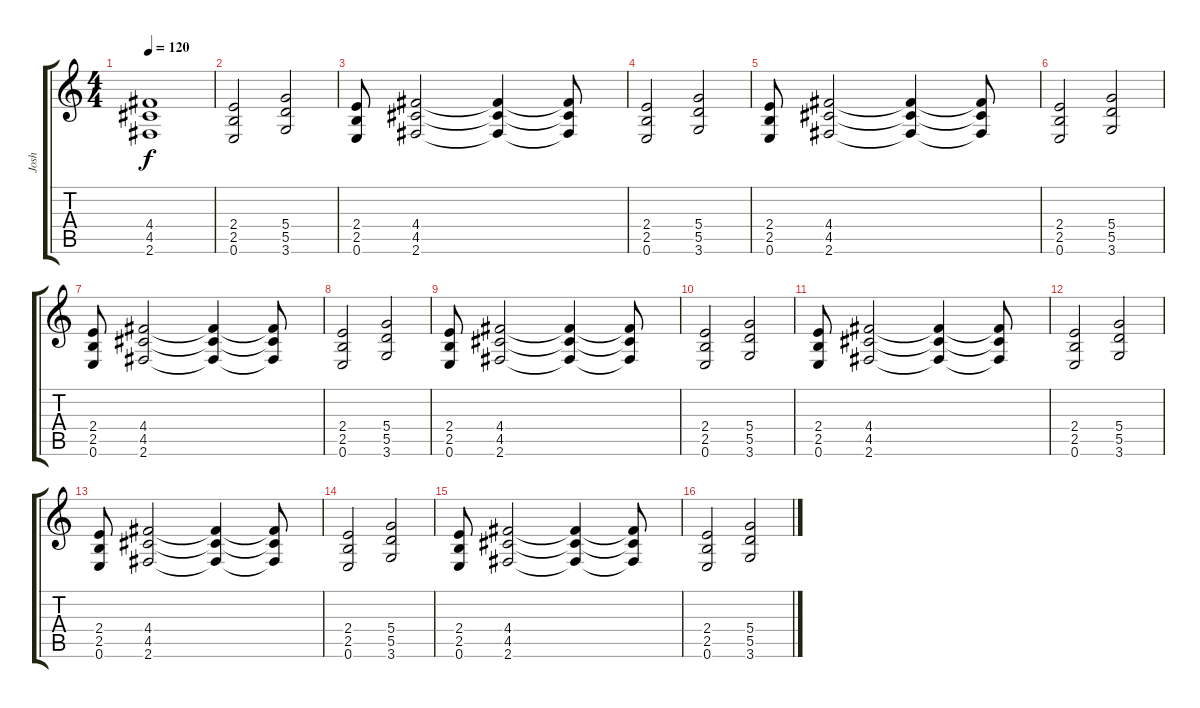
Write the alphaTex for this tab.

\track ("Josh" "Josh") {instrument distortionguitar}
\staff {score tabs}
\tuning (E4 B3 G3 D3 A2 E2) {hide}
\ts (4 4)
\tempo 120
\clef g2
\ks c
(4.4 4.5 2.6).1{dy f instrument distortionguitar} |
(2.4 2.5 0.6).2 (5.4 5.5 3.6).2 |
(2.4 2.5 0.6).8 (4.4 4.5 2.6).2 (4.4{t} 4.5{t} 2.6{t}).4 (4.4{t} 4.5{t} 2.6{t}).8 |
(2.4 2.5 0.6).2 (5.4 5.5 3.6).2 |
(2.4 2.5 0.6).8 (4.4 4.5 2.6).2 (4.4{t} 4.5{t} 2.6{t}).4 (4.4{t} 4.5{t} 2.6{t}).8 |
(2.4 2.5 0.6).2 (5.4 5.5 3.6).2 |
(2.4 2.5 0.6).8 (4.4 4.5 2.6).2 (4.4{t} 4.5{t} 2.6{t}).4 (4.4{t} 4.5{t} 2.6{t}).8 |
(2.4 2.5 0.6).2 (5.4 5.5 3.6).2 |
(2.4 2.5 0.6).8 (4.4 4.5 2.6).2 (4.4{t} 4.5{t} 2.6{t}).4 (4.4{t} 4.5{t} 2.6{t}).8 |
(2.4 2.5 0.6).2 (5.4 5.5 3.6).2 |
(2.4 2.5 0.6).8 (4.4 4.5 2.6).2 (4.4{t} 4.5{t} 2.6{t}).4 (4.4{t} 4.5{t} 2.6{t}).8 |
(2.4 2.5 0.6).2 (5.4 5.5 3.6).2 |
(2.4 2.5 0.6).8 (4.4 4.5 2.6).2 (4.4{t} 4.5{t} 2.6{t}).4 (4.4{t} 4.5{t} 2.6{t}).8 |
(2.4 2.5 0.6).2 (5.4 5.5 3.6).2 |
(2.4 2.5 0.6).8 (4.4 4.5 2.6).2 (4.4{t} 4.5{t} 2.6{t}).4 (4.4{t} 4.5{t} 2.6{t}).8 |
(2.4 2.5 0.6).2 (5.4 5.5 3.6).2
